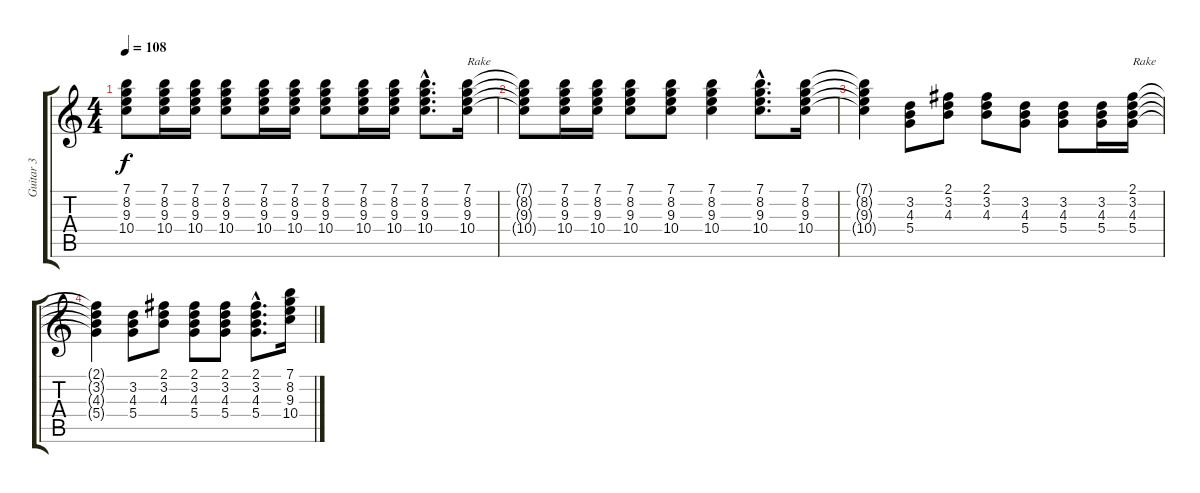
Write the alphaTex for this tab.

\track ("Guitar 3" "Guitar 3") {instrument overdrivenguitar}
\staff {score tabs}
\tuning (E4 B3 G3 D3 A2 E2) {hide}
\ts (4 4)
\tempo 108
\clef g2
\ks c
(7.1 8.2 9.3 10.4).8{dy f} (7.1 8.2 9.3 10.4).16 (7.1 8.2 9.3 10.4).16 (7.1 8.2 9.3 10.4).8 (7.1 8.2 9.3 10.4).16 (7.1 8.2 9.3 10.4).16 (7.1 8.2 9.3 10.4).8 (7.1 8.2 9.3 10.4).16 (7.1 8.2 9.3 10.4).16 (7.1{hac} 8.2{hac} 9.3{hac} 10.4{hac}).8{d} (7.1 8.2 9.3 10.4).16{txt "Rake"} |
(7.1{t} 8.2{t} 9.3{t} 10.4{t}).8 (7.1 8.2 9.3 10.4).16 (7.1 8.2 9.3 10.4).16 (7.1 8.2 9.3 10.4).8 (7.1 8.2 9.3 10.4).8 (7.1 8.2 9.3 10.4).4 (7.1{hac} 8.2{hac} 9.3{hac} 10.4{hac}).8{d} (7.1 8.2 9.3 10.4).16 |
(7.1{t} 8.2{t} 9.3{t} 10.4{t}).4 (3.2 4.3 5.4).8 (2.1 3.2 4.3).8 (2.1 3.2 4.3).8 (3.2 4.3 5.4).8 (3.2 4.3 5.4).8 (3.2 4.3 5.4).16 (2.1 3.2 4.3 5.4).16{txt "Rake"} |
(2.1{t} 3.2{t} 4.3{t} 5.4{t}).4 (3.2 4.3 5.4).8 (2.1 3.2 4.3).8 (2.1 3.2 4.3 5.4).8 (2.1 3.2 4.3 5.4).8 (2.1{hac} 3.2{hac} 4.3{hac} 5.4{hac}).8{d} (7.1 8.2 9.3 10.4).16
